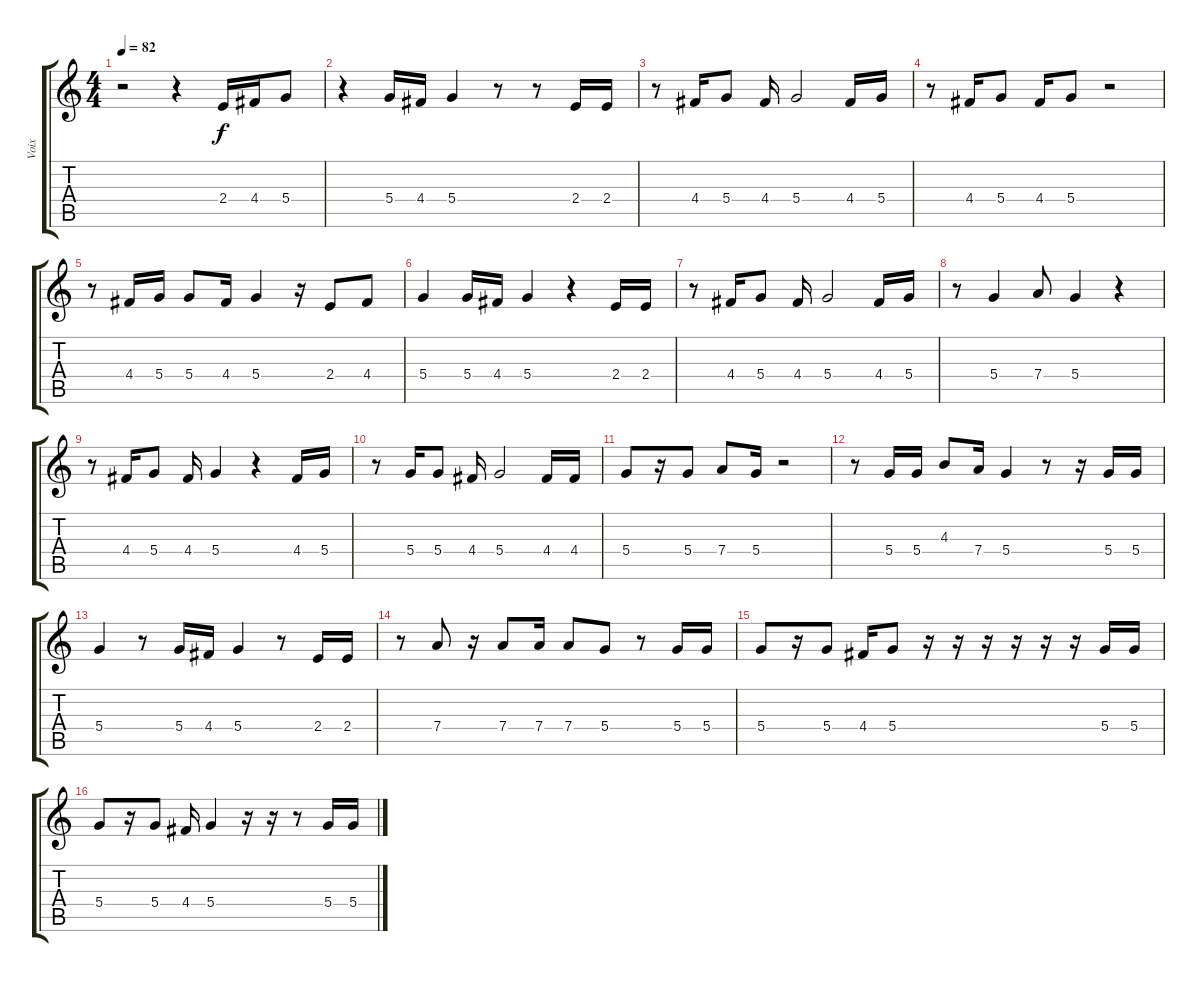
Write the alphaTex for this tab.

\track ("Voix" "Voix") {instrument acousticguitarsteel}
\staff {score tabs}
\tuning (E4 B3 G3 D3 A2 E2) {hide}
\ts (4 4)
\tempo 82
\clef g2
\ks c
r.2{dy f} r.4 2.4.16 4.4.16 5.4.8 |
r.4 5.4.16 4.4.16 5.4.4 r.8 r.8 2.4.16 2.4.16 |
r.8 4.4.16 5.4.8 4.4.16 5.4.2 4.4.16 5.4.16 |
r.8 4.4.16 5.4.8 4.4.16 5.4.8 r.2 |
r.8 4.4.16 5.4.16 5.4.8 4.4.16 5.4.4 r.16 2.4.8 4.4.8 |
5.4.4 5.4.16 4.4.16 5.4.4 r.4 2.4.16 2.4.16 |
r.8 4.4.16 5.4.8 4.4.16 5.4.2 4.4.16 5.4.16 |
r.8 5.4.4 7.4.8 5.4.4 r.4 |
r.8 4.4.16 5.4.8 4.4.16 5.4.4 r.4 4.4.16 5.4.16 |
r.8 5.4.16 5.4.8 4.4.16 5.4.2 4.4.16 4.4.16 |
5.4.8 r.16 5.4.8 7.4.8 5.4.16 r.2 |
r.8 5.4.16 5.4.16 4.3.8 7.4.16 5.4.4 r.8 r.16 5.4.16 5.4.16 |
5.4.4 r.8 5.4.16 4.4.16 5.4.4 r.8 2.4.16 2.4.16 |
r.8 7.4.8 r.16 7.4.8 7.4.16 7.4.8 5.4.8 r.8 5.4.16 5.4.16 |
5.4.8 r.16 5.4.8 4.4.16 5.4.8 r.16 r.16 r.16 r.16 r.16 r.16 5.4.16 5.4.16 |
5.4.8 r.16 5.4.8 4.4.16 5.4.4 r.16 r.16 r.8 5.4.16 5.4.16
